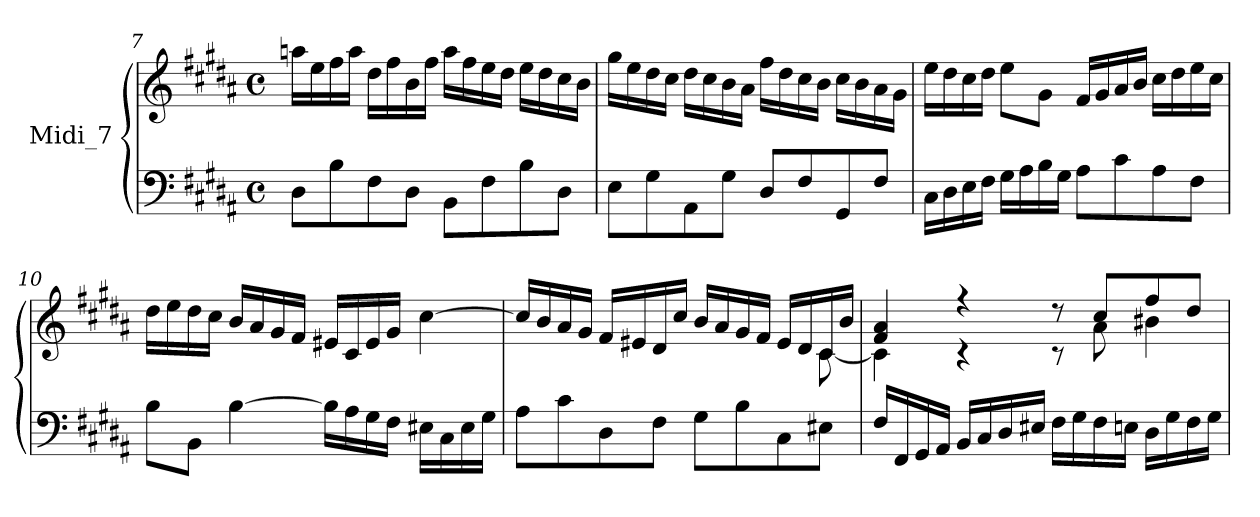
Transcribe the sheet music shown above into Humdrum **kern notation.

**kern	**kern
*part1	*part1
*staff2	*staff1
*I"Midi_7	*
!!LO:LB:g=z
*clefF4	*clefG2
*k[f#c#g#d#a#]	*k[f#c#g#d#a#]
*B:	*B:
*M4/4	*M4/4
*met(c)	*met(c)
=7	=7
8D#L	16aan\LL
.	16ee\
8B	16ff#\
.	16aa\JJ
8F#	16dd#\LL
.	16ff#\
8D#J	16b\
.	16ff#\JJ
8BBL	16aa\LL
.	16ff#\
8F#	16ee\
.	16dd#\JJ
8B	16ee\LL
.	16dd#\
8D#J	16cc#\
.	16b\JJ
=8	=8
8EL	16gg#\LL
.	16ee\
8G#	16dd#\
.	16cc#\JJ
8AA#	16dd#\LL
.	16cc#\
8G#J	16b\
.	16a#\JJ
8D#L	16ff#\LL
.	16dd#\
8F#	16cc#\
.	16b\JJ
8GG#	16cc#\LL
.	16b\
8F#J	16a#\
.	16g#\JJ
!!LO:LB:g=z
=9	=9
16C#LL	16ee\LL
16D#	16dd#\
16E	16cc#\
16F#JJ	16dd#\JJ
16G#LL	8ee\L
16A#	.
16B	8g#\J
16G#JJ	.
8A#L	16f#LL
.	16g#
8c#	16a#
.	16bJJ
8A#	16cc#\LL
.	16dd#\
8F#J	16ee\
.	16cc#\JJ
=10	=10
8B\L	16dd#\LL
.	16ee\
8BB\J	16dd#\
.	16cc#\JJ
[4B\	16bLL
.	16a#
.	16g#
.	16f#JJ
16B\LL]	16e#XLL
16A#\	16c#
16G#\	16e#
16F#\JJ	16g#JJ
16E#X\LL	[4cc#\
16C#\	.
16E#\	.
16G#\JJ	.
!!LO:LB:g=z
=11	=11
*	*^
8A#L	16cc#LL]	2ryy
.	16b	.
8c#	16a#	.
.	16g#JJ	.
8D#	16f#LL	.
.	16e#X	.
8F#J	16d#	.
.	16cc#JJ	.
8G#L	16bLL	4ryy
.	16a#	.
8B	16g#	.
.	16f#JJ	.
8C#	16e#/LL	8ryy
.	16d#/	.
8E#XJ	16c#/	[8c#\
.	16b/JJ	.
=12	=12	=12
16F#/LL	4f#/ 4a#/	4c#\]
16FF#/	.	.
16GG#/	.	.
16AA#/JJ	.	.
16BB/LL	4r	4r
16C#/	.	.
16D#/	.	.
16E#X/JJ	.	.
16F#LL	8r	8r
16G#	.	.
16F#	8cc#L	8a#\
16EnJJ	.	.
16D#LL	8ff#	4b#X\
16G#	.	.
16F#	8dd#J	.
16G#JJ	.	.
*	*v	*v
=	=
*-	*-
